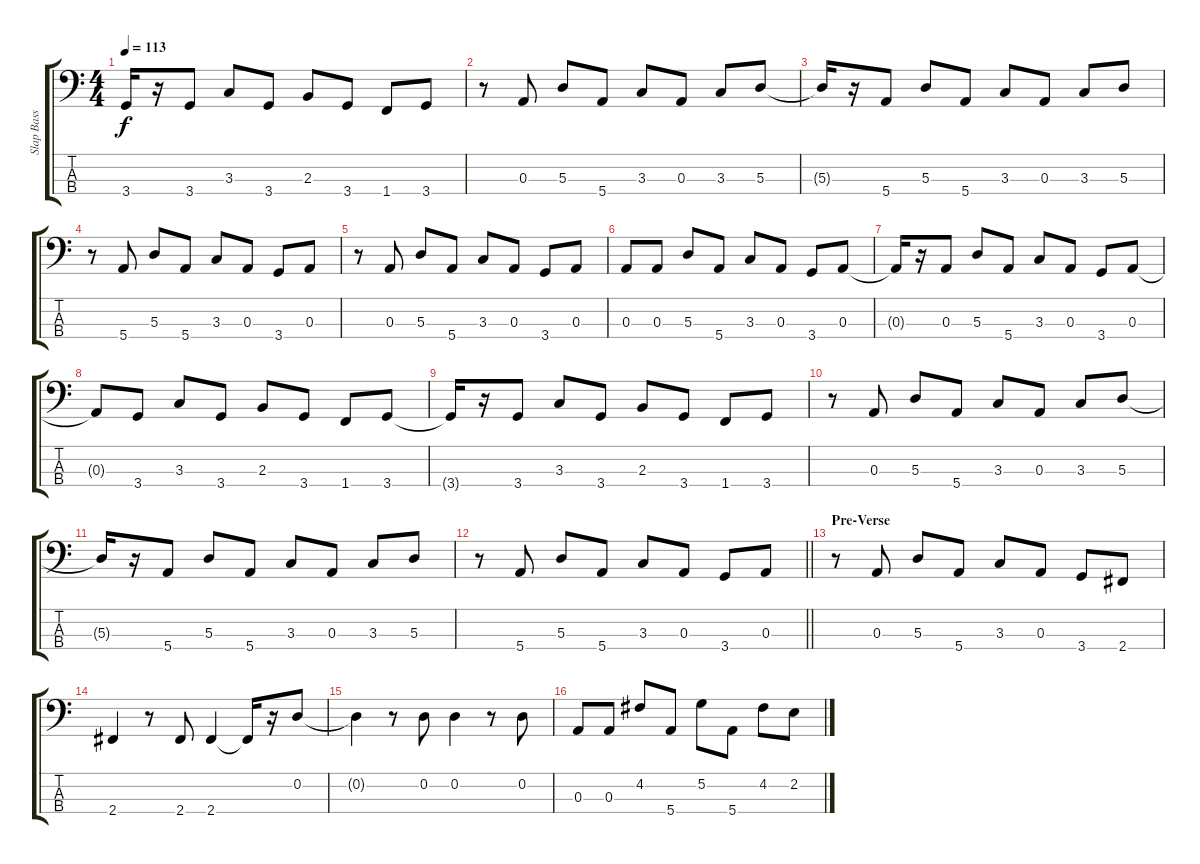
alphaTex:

\track ("Slap Bass           " "Slap Bass ") {instrument slapbass2}
\staff {score tabs}
\tuning (G2 D2 A1 E1) {hide}
\ts (4 4)
\tempo 113
\clef f4
\ks c
3.4{t}.16{dy f} r.16 3.4.8 3.3.8 3.4.8 2.3.8 3.4.8 1.4.8 3.4.8 |
r.8 0.3.8 5.3.8 5.4.8 3.3.8 0.3.8 3.3.8 5.3.8 |
5.3{t}.16 r.16 5.4.8 5.3.8 5.4.8 3.3.8 0.3.8 3.3.8 5.3.8 |
r.8 5.4.8 5.3.8 5.4.8 3.3.8 0.3.8 3.4.8 0.3.8 |
r.8 0.3.8 5.3.8 5.4.8 3.3.8 0.3.8 3.4.8 0.3.8 |
0.3.8 0.3.8 5.3.8 5.4.8 3.3.8 0.3.8 3.4.8 0.3.8 |
0.3{t}.16 r.16 0.3.8 5.3.8 5.4.8 3.3.8 0.3.8 3.4.8 0.3.8 |
0.3{t}.8 3.4.8 3.3.8 3.4.8 2.3.8 3.4.8 1.4.8 3.4.8 |
3.4{t}.16 r.16 3.4.8 3.3.8 3.4.8 2.3.8 3.4.8 1.4.8 3.4.8 |
r.8 0.3.8 5.3.8 5.4.8 3.3.8 0.3.8 3.3.8 5.3.8 |
5.3{t}.16 r.16 5.4.8 5.3.8 5.4.8 3.3.8 0.3.8 3.3.8 5.3.8 |
\barLineRight lightlight
r.8 5.4.8 5.3.8 5.4.8 3.3.8 0.3.8 3.4.8 0.3.8 |
\section ("" "Pre-Verse")
r.8 0.3.8 5.3.8 5.4.8 3.3.8 0.3.8 3.4.8 2.4.8 |
2.4.4 r.8 2.4.8 2.4.4 2.4{t}.16 r.16 0.2.8 |
0.2{t}.4 r.8 0.2.8 0.2.4 r.8 0.2.8 |
0.3.8 0.3.8 4.2.8 5.4.8 5.2.8 5.4.8 4.2.8 2.2.8
